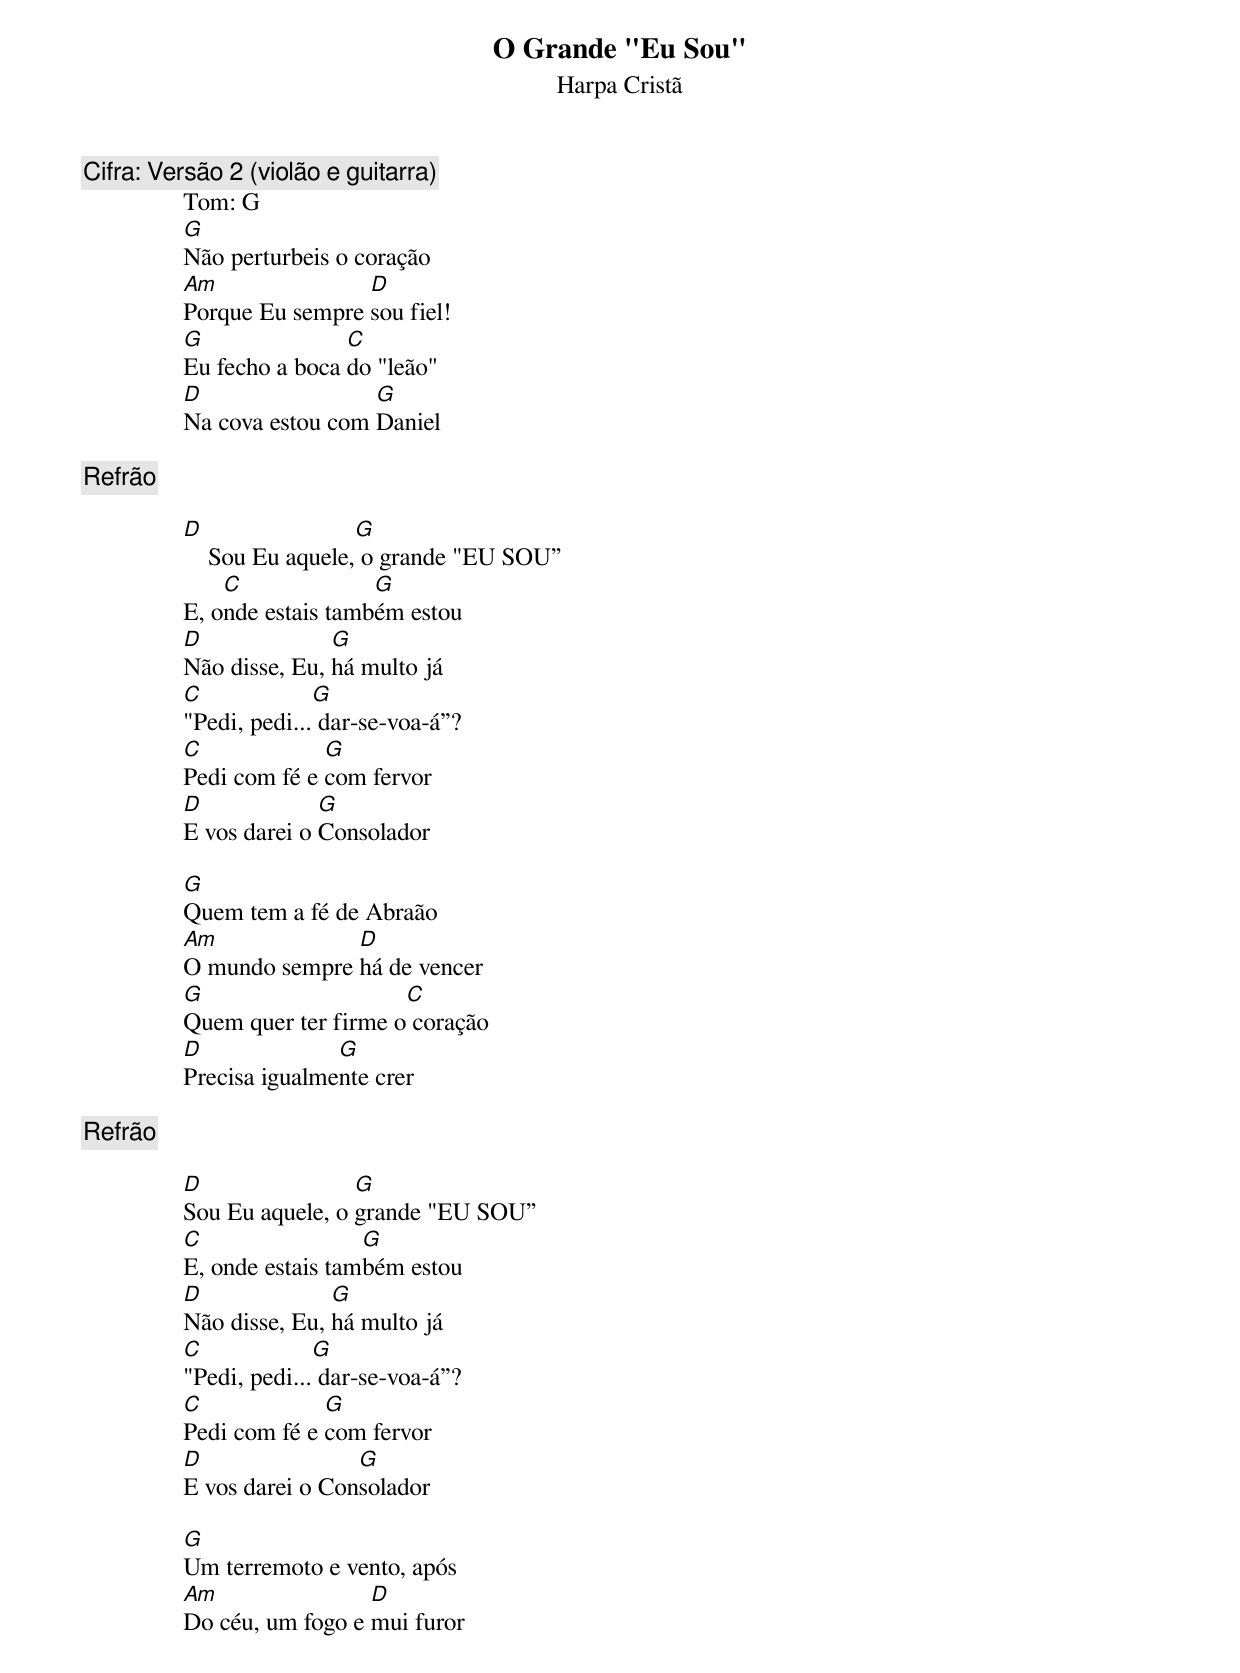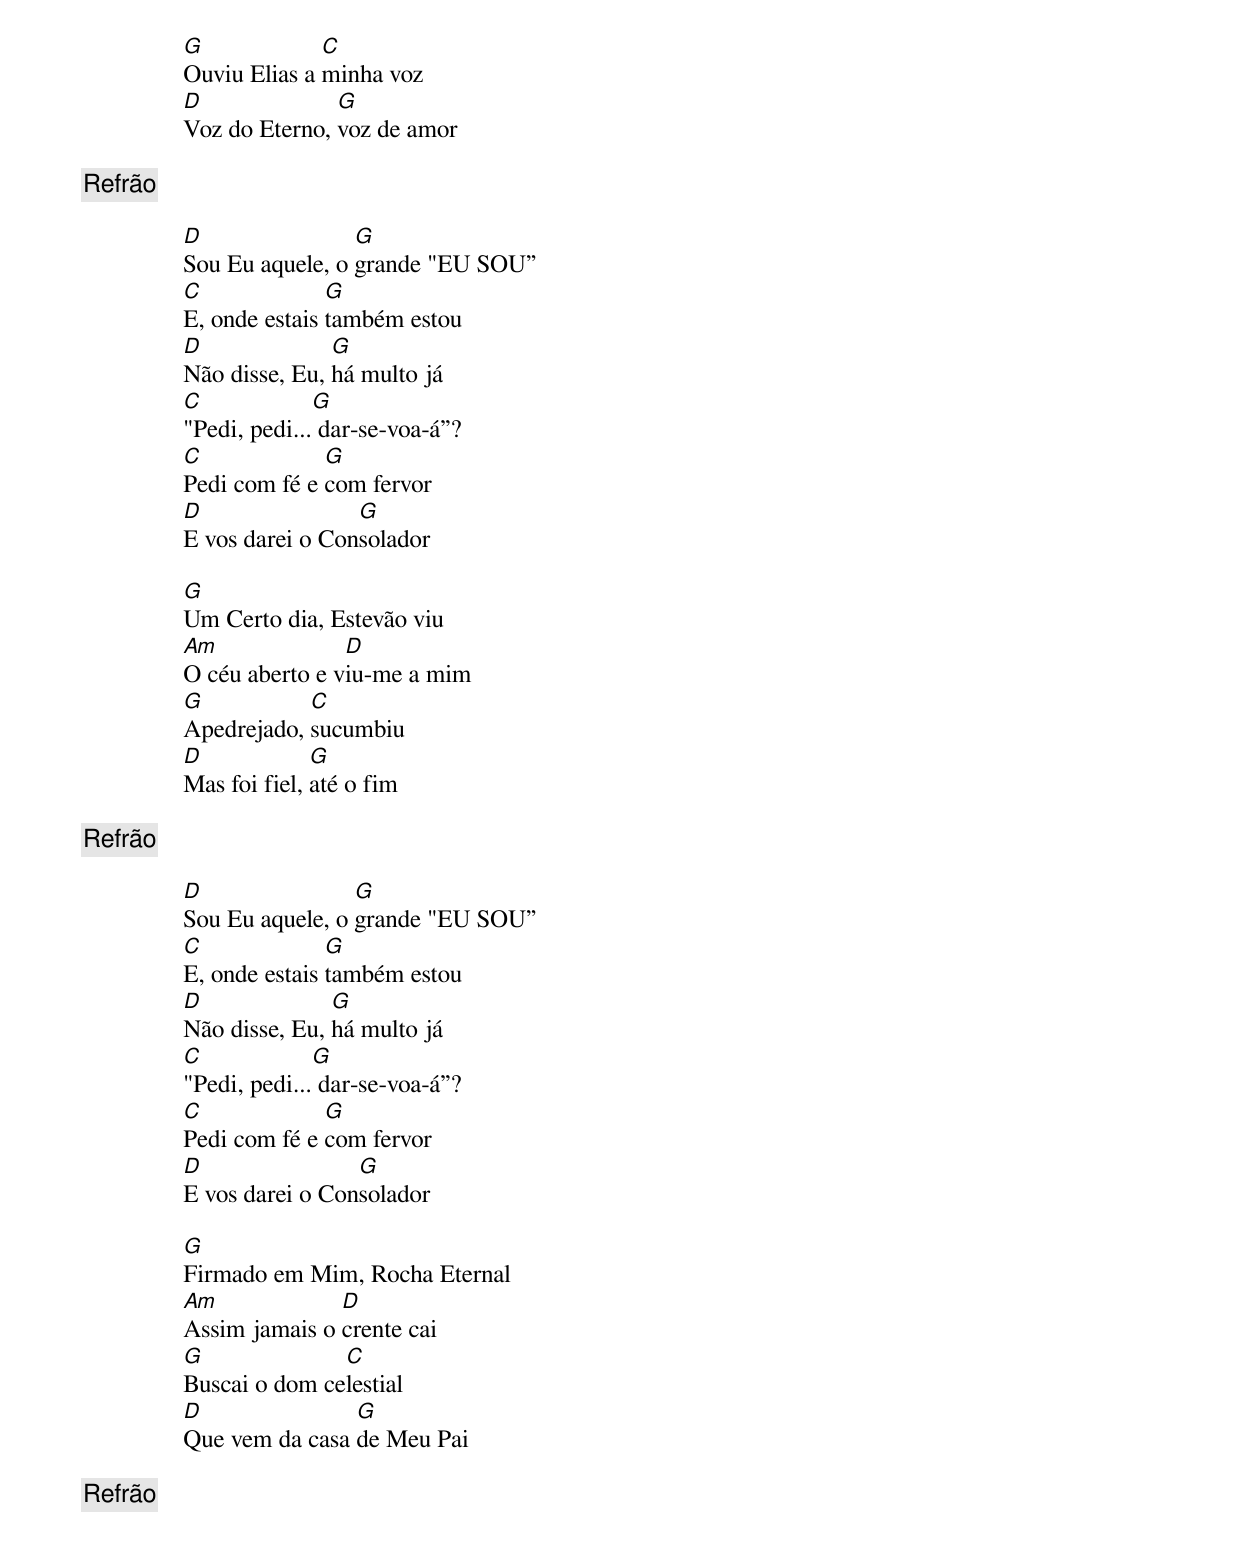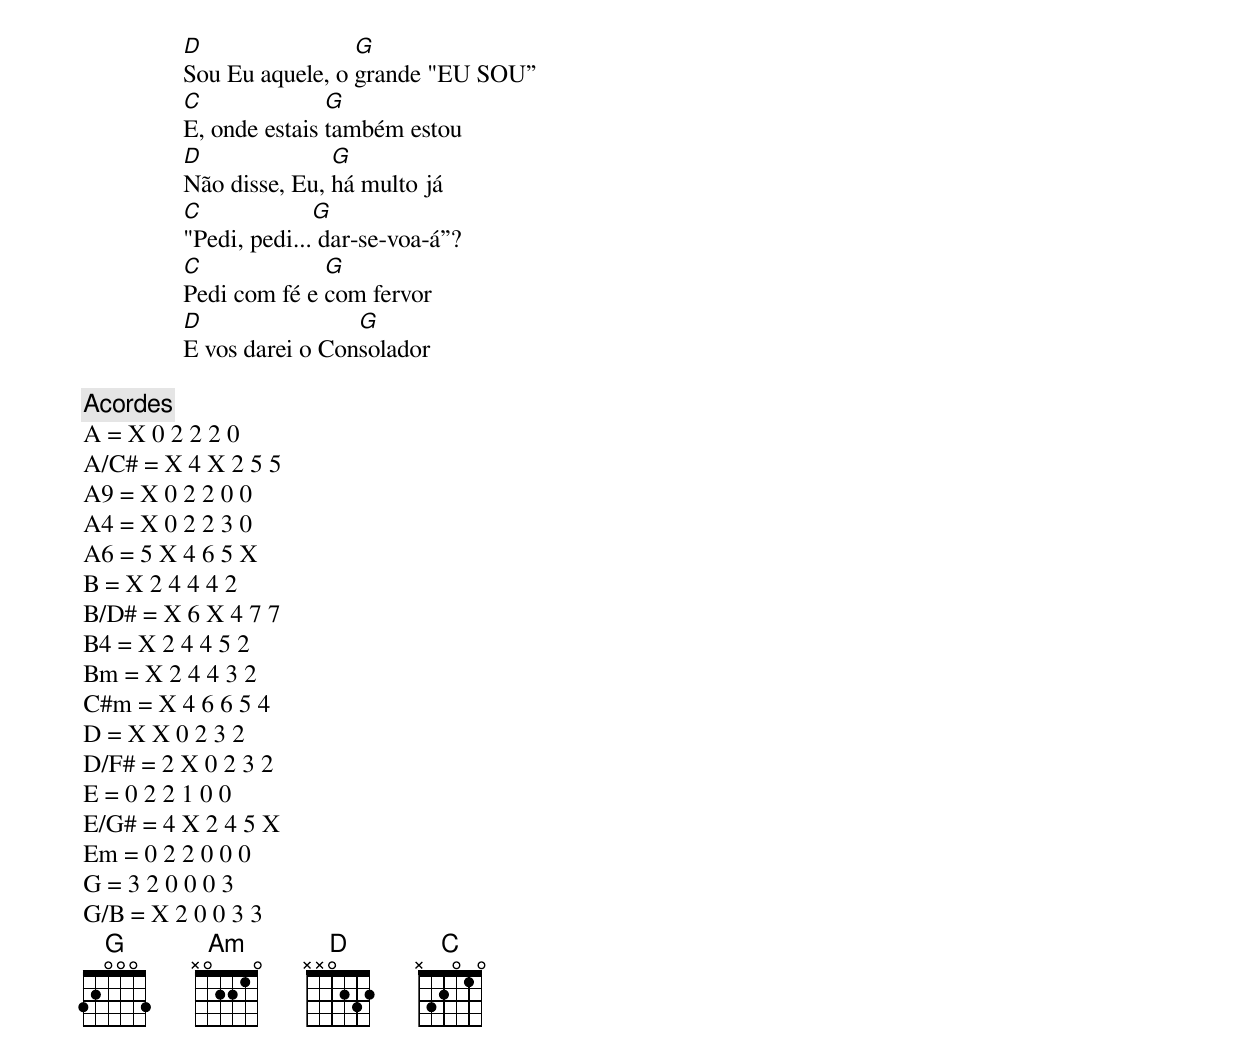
                 O Grande "Eu Sou"
                        Harpa Cristã
                Cifra: Versão 2 (violão e guitarra)
                Tom: G
                G
                Não perturbeis o coração
                Am               D
                Porque Eu sempre sou fiel!
                G               C
                Eu fecho a boca do "leão"
                D                 G
                Na cova estou com Daniel

                [Refrão]

                D                 G
                    Sou Eu aquele, o grande "EU SOU”
                    C              G
                E, onde estais também estou
                D              G
                Não disse, Eu, há multo já
                C             G
                "Pedi, pedi... dar-se-voa-á”?
                C             G
                Pedi com fé e com fervor
                D             G
                E vos darei o Consolador

                G
                Quem tem a fé de Abraão
                Am             D
                O mundo sempre há de vencer
                G                    C
                Quem quer ter firme o coração
                D              G
                Precisa igualmente crer

                [Refrão]

                D                G
                Sou Eu aquele, o grande "EU SOU”
                C                 G
                E, onde estais também estou
                D              G
                Não disse, Eu, há multo já
                C             G
                "Pedi, pedi... dar-se-voa-á”?
                C             G
                Pedi com fé e com fervor
                D                G
                E vos darei o Consolador

                G
                Um terremoto e vento, após
                Am                D
                Do céu, um fogo e mui furor
                G             C
                Ouviu Elias a minha voz
                D              G
                Voz do Eterno, voz de amor

                [Refrão]

                D                G
                Sou Eu aquele, o grande "EU SOU”
                C              G
                E, onde estais também estou
                D              G
                Não disse, Eu, há multo já
                C             G
                "Pedi, pedi... dar-se-voa-á”?
                C             G
                Pedi com fé e com fervor
                D                G
                E vos darei o Consolador

                G
                Um Certo dia, Estevão viu
                Am              D
                O céu aberto e viu-me a mim
                G           C
                Apedrejado, sucumbiu
                D             G
                Mas foi fiel, até o fim

                [Refrão]

                D                G
                Sou Eu aquele, o grande "EU SOU”
                C              G
                E, onde estais também estou
                D              G
                Não disse, Eu, há multo já
                C             G
                "Pedi, pedi... dar-se-voa-á”?
                C             G
                Pedi com fé e com fervor
                D                G
                E vos darei o Consolador

                G
                Firmado em Mim, Rocha Eternal
                Am             D
                Assim jamais o crente cai
                G              C
                Buscai o dom celestial
                D               G
                Que vem da casa de Meu Pai

                [Refrão]

                D                G
                Sou Eu aquele, o grande "EU SOU”
                C              G
                E, onde estais também estou
                D              G
                Não disse, Eu, há multo já
                C             G
                "Pedi, pedi... dar-se-voa-á”?
                C             G
                Pedi com fé e com fervor
                D                G
                E vos darei o Consolador

[Acordes]
A = X 0 2 2 2 0
A/C# = X 4 X 2 5 5
A9 = X 0 2 2 0 0
A4 = X 0 2 2 3 0
A6 = 5 X 4 6 5 X
B = X 2 4 4 4 2
B/D# = X 6 X 4 7 7
B4 = X 2 4 4 5 2
Bm = X 2 4 4 3 2
C#m = X 4 6 6 5 4
D = X X 0 2 3 2
D/F# = 2 X 0 2 3 2
E = 0 2 2 1 0 0
E/G# = 4 X 2 4 5 X
Em = 0 2 2 0 0 0
G = 3 2 0 0 0 3
G/B = X 2 0 0 3 3
